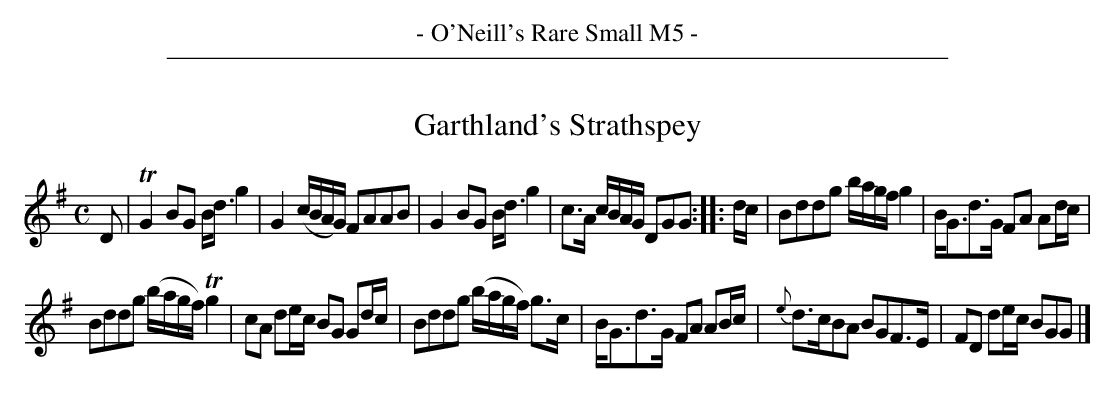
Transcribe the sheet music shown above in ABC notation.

X:1
T: Garthland's Strathspey
M: C
L: 1/8
K: G
D |\
TG2BG B<dg2 | G2 (c/B/A/G/) FAAB | G2BG B<dg2 | c>A c/B/A/G/ DGG :: d/c/ | Bddg b/a/g/f/ g2 | B<Gd>G FA Ad/c/ |
Bddg (b/a/g/f/) Tg2 | cA de/c/ BG Gd/c/ | Bddg (b/a/g/f/) g>c | B<Gd>G FA AB/c/ | {e}d>cBA BGF>E | FD de/c/ BGG |]
